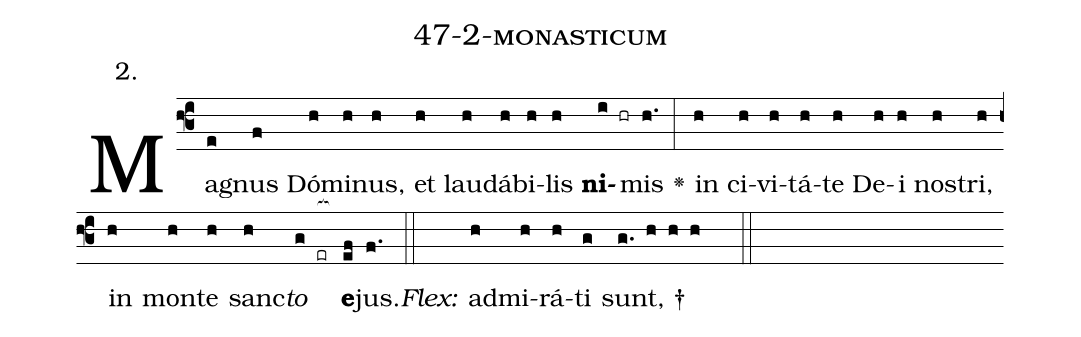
name: 47-2-monasticum;
annotation: 2.;
%%
(f3)Ma(e)gnus(f) Dó(h)mi(h)nus,(h) et(h) lau(h)dá(h)bi(h)lis(h) <b>ni</b>(i hr)mis(h.) <v>\greheightstar</v>(:) in(h) ci(h)vi(h)tá(h)te(h) De(h)i(h) nos(h)tri,(h) in(h) mon(h)te(h) sanc(h)<i>to</i>(g er[ocb:1{]) <b>e</b>(ef[ocb:0}])jus.(f.) (::)
<i>Flex:</i>()  ad(h)mi(h)rá(h)ti(g) sunt, †(g. h h h  ::)

%E(h) u(h) o(h) u(g) a(ef) e.(f.) (::)
